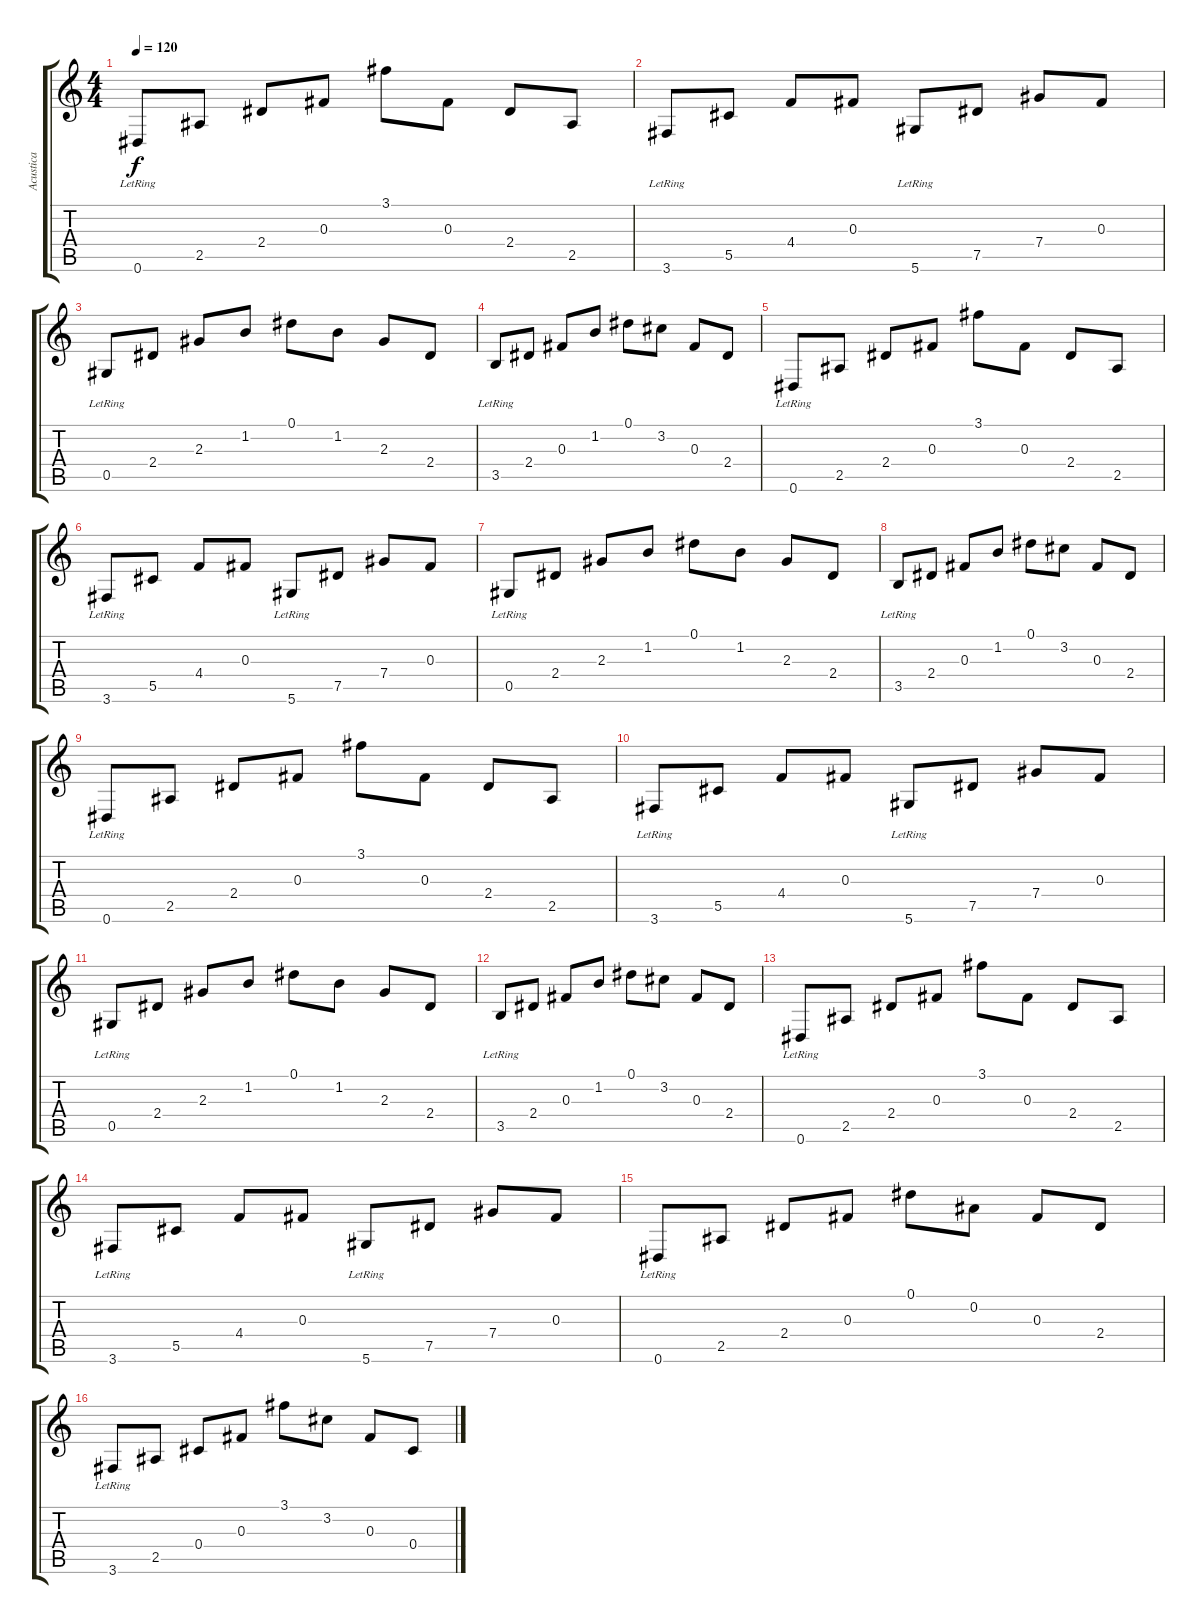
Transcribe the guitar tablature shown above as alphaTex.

\track ("Acustica" "Acustica") {instrument acousticguitarsteel}
\staff {score tabs}
\tuning (Eb4 Bb3 Gb3 Db3 Ab2 Eb2) {hide}
\ts (4 4)
\tempo 120
\clef g2
\ks c
0.6{lr}.8{dy f} 2.5.8 2.4.8 0.3.8 3.1.8 0.3.8 2.4.8 2.5.8 |
3.6{lr}.8 5.5.8 4.4.8 0.3.8 5.6{lr}.8 7.5.8 7.4.8 0.3.8 |
0.5{lr}.8 2.4.8 2.3.8 1.2.8 0.1.8 1.2.8 2.3.8 2.4.8 |
3.5{lr}.8 2.4.8 0.3.8 1.2.8 0.1.8 3.2.8 0.3.8 2.4.8 |
0.6{lr}.8 2.5.8 2.4.8 0.3.8 3.1.8 0.3.8 2.4.8 2.5.8 |
3.6{lr}.8 5.5.8 4.4.8 0.3.8 5.6{lr}.8 7.5.8 7.4.8 0.3.8 |
0.5{lr}.8 2.4.8 2.3.8 1.2.8 0.1.8 1.2.8 2.3.8 2.4.8 |
3.5{lr}.8 2.4.8 0.3.8 1.2.8 0.1.8 3.2.8 0.3.8 2.4.8 |
0.6{lr}.8 2.5.8 2.4.8 0.3.8 3.1.8 0.3.8 2.4.8 2.5.8 |
3.6{lr}.8 5.5.8 4.4.8 0.3.8 5.6{lr}.8 7.5.8 7.4.8 0.3.8 |
0.5{lr}.8 2.4.8 2.3.8 1.2.8 0.1.8 1.2.8 2.3.8 2.4.8 |
3.5{lr}.8 2.4.8 0.3.8 1.2.8 0.1.8 3.2.8 0.3.8 2.4.8 |
0.6{lr}.8 2.5.8 2.4.8 0.3.8 3.1.8 0.3.8 2.4.8 2.5.8 |
3.6{lr}.8 5.5.8 4.4.8 0.3.8 5.6{lr}.8 7.5.8 7.4.8 0.3.8 |
0.6{lr}.8 2.5.8 2.4.8 0.3.8 0.1.8 0.2.8 0.3.8 2.4.8 |
3.6{lr}.8 2.5.8 0.4.8 0.3.8 3.1.8 3.2.8 0.3.8 0.4.8
